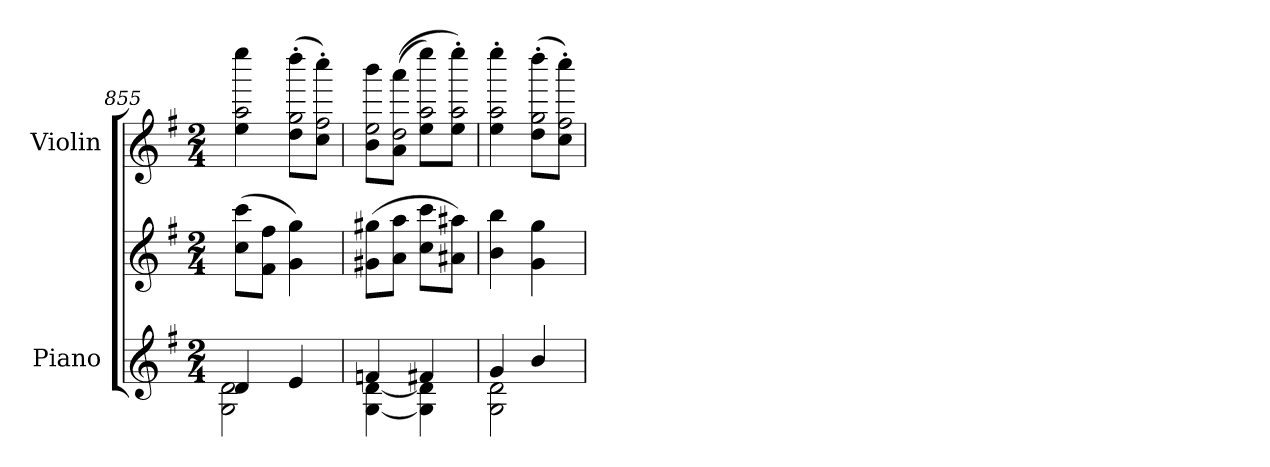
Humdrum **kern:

**kern	**kern	**kern
*part2	*part2	*part1
*staff3	*staff2	*staff1
*I"Piano	*	*I"Violin
*I'Pno.	*	*I'Vln.
*clefG2	*clefG2	*clefG2
*k[f#]	*k[f#]	*k[f#]
*M2/4	*M2/4	*M2/4
=855	=855	=855
*^	*	*
!	!	!	!LO:N:n=2:head=open
4d/	2G\ 2d\	(8cc\ 8ccc\L	4ee\ 4aa\ 4eeee!\
.	.	8f#\ 8ff#\J	.
!	!	!	!LO:N:n=2:head=open
4e/	.	4g\ 4gg\)	(8dd\' 8gg\' 8dddd!\'L
!	!	!	!LO:N:n=2:head=open
.	.	.	8cc\' 8ff#\' 8cccc!\'J)
=856	=856	=856	=856
!	!	!	!LO:N:n=2:head=open
4fn/	[4G\ [4d\	(8g#X\ 8gg#X\L	8b\ 8ee\ 8bbb!\L
!	!	!	!LO:N:n=2:head=open
.	.	8a\ 8aa\J	((8a\ 8dd\ 8aaa!\J
!	!	!	!LO:N:n=2:head=open
4f#X/	4G\] 4d\]	8cc\ 8ccc\L	8ee\ 8aa\ 8eeee!\L)
!	!	!	!LO:N:n=2:head=open
.	.	8a#X\ 8aa#X\J)	8ee\' 8aa\' 8eeee!\'J)
=857	=857	=857	=857
!	!	!	!LO:N:n=2:head=open
4g/	2G\ 2d\	4b\ 4bb\	4ee\' 4aa\' 4eeee!\'
!	!	!	!LO:N:n=2:head=open
4b/	.	4g\ 4gg\	(8dd\' 8gg\' 8dddd!\'L
!	!	!	!LO:N:n=2:head=open
.	.	.	8cc\' 8ff#\' 8cccc!\'J)
*v	*v	*	*
=	=	=
*-	*-	*-
